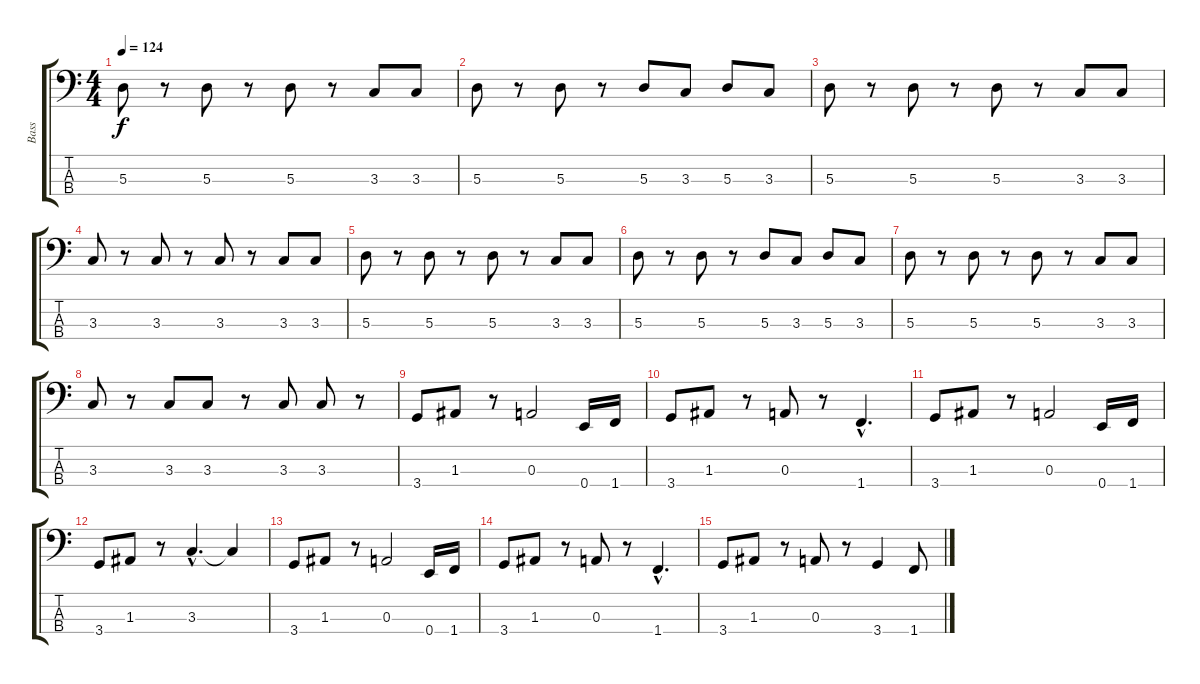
\track ("Bass" "Bass") {instrument electricbassfinger}
\staff {score tabs}
\tuning (G2 D2 A1 E1) {hide}
\ts (4 4)
\tempo 124
\clef f4
\ks c
5.3.8{dy f instrument electricbassfinger} r.8 5.3.8 r.8 5.3.8 r.8 3.3.8 3.3.8 |
5.3.8 r.8 5.3.8 r.8 5.3.8 3.3.8 5.3.8 3.3.8 |
5.3.8 r.8 5.3.8 r.8 5.3.8 r.8 3.3.8 3.3.8 |
3.3.8 r.8 3.3.8 r.8 3.3.8 r.8 3.3.8 3.3.8 |
5.3.8 r.8 5.3.8 r.8 5.3.8 r.8 3.3.8 3.3.8 |
5.3.8 r.8 5.3.8 r.8 5.3.8 3.3.8 5.3.8 3.3.8 |
5.3.8 r.8 5.3.8 r.8 5.3.8 r.8 3.3.8 3.3.8 |
3.3.8 r.8 3.3.8 3.3.8 r.8 3.3.8 3.3.8 r.8 |
3.4.8 1.3.8 r.8 0.3.2 0.4.16 1.4.16 |
3.4.8 1.3.8 r.8 0.3.8 r.8 1.4{hac}.4{d} |
3.4.8 1.3.8 r.8 0.3.2 0.4.16 1.4.16 |
3.4.8 1.3.8 r.8 3.3{hac}.4{d} 3.3{t}.4 |
3.4.8 1.3.8 r.8 0.3.2 0.4.16 1.4.16 |
3.4.8 1.3.8 r.8 0.3.8 r.8 1.4{hac}.4{d} |
3.4.8 1.3.8 r.8 0.3.8 r.8 3.4.4 1.4.8
